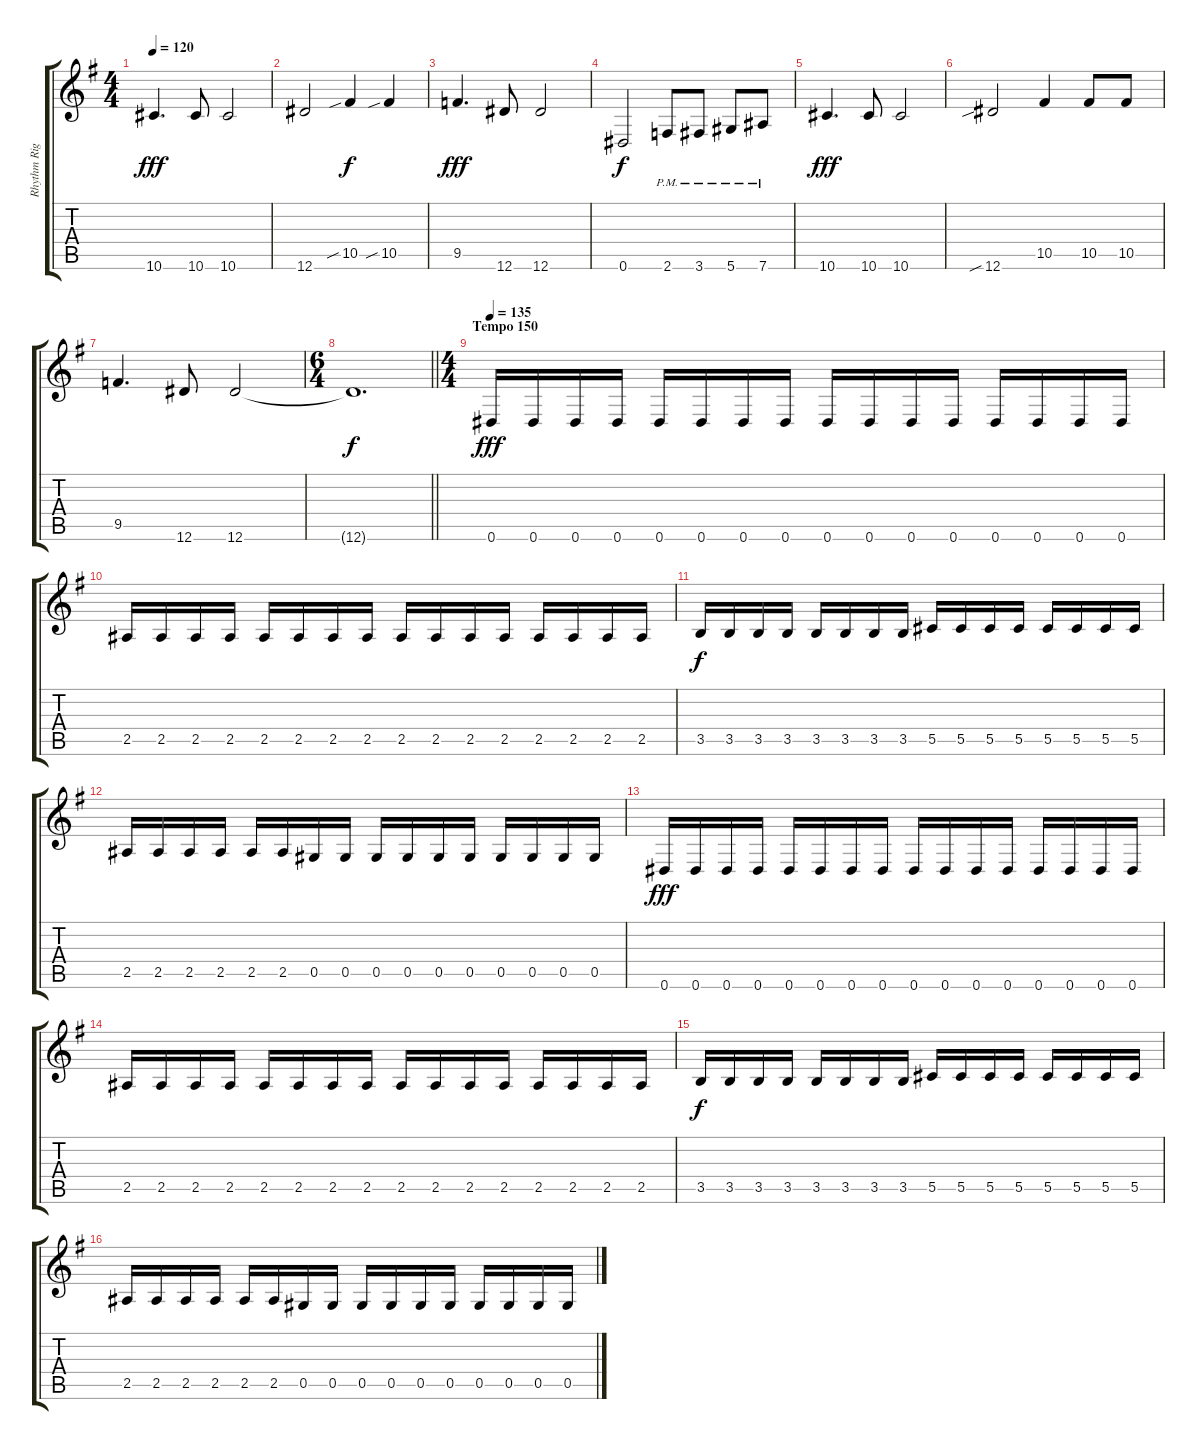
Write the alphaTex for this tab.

\track ("Rhythm Right" "Rhythm Rig") {instrument distortionguitar}
\staff {score tabs}
\tuning (Eb4 Bb3 Gb3 Db3 Ab2 Eb2) {hide}
\ts (4 4)
\tempo 120
\clef g2
\ks g
10.6.4{d dy fff} 10.6.8 10.6.2 |
12.6.2 10.5{sib}.4{dy f} 10.5{sib}.4 |
9.5.4{d dy fff} 12.6.8 12.6.2 |
0.6.2{dy f} 2.6{pm}.8 3.6{pm}.8 5.6{pm}.8 7.6{pm}.8 |
10.6.4{d dy fff} 10.6.8 10.6.2 |
12.6{sib}.2 10.5.4 10.5.8 10.5.8 |
9.5.4{d} 12.6.8 12.6.2 |
\ts (6 4)
\barLineRight lightlight
12.6{t}.1{d dy f} |
\ts (4 4)
\section ("" "Tempo 150")
\tempo 150
\tempo 135
0.6.16{dy fff} 0.6.16 0.6.16 0.6.16 0.6.16 0.6.16 0.6.16 0.6.16 0.6.16 0.6.16 0.6.16 0.6.16 0.6.16 0.6.16 0.6.16 0.6.16 |
2.5.16 2.5.16 2.5.16 2.5.16 2.5.16 2.5.16 2.5.16 2.5.16 2.5.16 2.5.16 2.5.16 2.5.16 2.5.16 2.5.16 2.5.16 2.5.16 |
3.5.16{dy f} 3.5.16 3.5.16 3.5.16 3.5.16 3.5.16 3.5.16 3.5.16 5.5.16 5.5.16 5.5.16 5.5.16 5.5.16 5.5.16 5.5.16 5.5.16 |
2.5.16 2.5.16 2.5.16 2.5.16 2.5.16 2.5.16 0.5.16 0.5.16 0.5.16 0.5.16 0.5.16 0.5.16 0.5.16 0.5.16 0.5.16 0.5.16 |
0.6.16{dy fff} 0.6.16 0.6.16 0.6.16 0.6.16 0.6.16 0.6.16 0.6.16 0.6.16 0.6.16 0.6.16 0.6.16 0.6.16 0.6.16 0.6.16 0.6.16 |
2.5.16 2.5.16 2.5.16 2.5.16 2.5.16 2.5.16 2.5.16 2.5.16 2.5.16 2.5.16 2.5.16 2.5.16 2.5.16 2.5.16 2.5.16 2.5.16 |
3.5.16{dy f} 3.5.16 3.5.16 3.5.16 3.5.16 3.5.16 3.5.16 3.5.16 5.5.16 5.5.16 5.5.16 5.5.16 5.5.16 5.5.16 5.5.16 5.5.16 |
2.5.16 2.5.16 2.5.16 2.5.16 2.5.16 2.5.16 0.5.16 0.5.16 0.5.16 0.5.16 0.5.16 0.5.16 0.5.16 0.5.16 0.5.16 0.5.16
